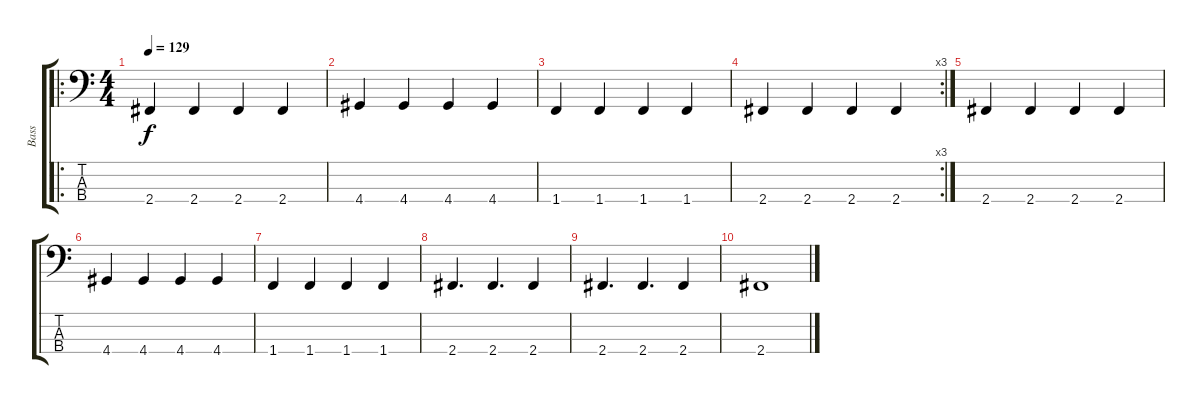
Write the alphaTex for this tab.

\track ("Bass" "Bass") {instrument electricbassfinger}
\staff {score tabs}
\tuning (G2 D2 A1 E1) {hide}
\ro
\ts (4 4)
\tempo 129
\clef f4
\ks c
2.4.4{dy f} 2.4.4 2.4.4 2.4.4 |
4.4.4 4.4.4 4.4.4 4.4.4 |
1.4.4 1.4.4 1.4.4 1.4.4 |
\rc 3
2.4.4 2.4.4 2.4.4 2.4.4 |
2.4.4 2.4.4 2.4.4 2.4.4 |
4.4.4 4.4.4 4.4.4 4.4.4 |
1.4.4 1.4.4 1.4.4 1.4.4 |
2.4.4{d} 2.4.4{d} 2.4.4 |
2.4.4{d} 2.4.4{d} 2.4.4 |
2.4.1
